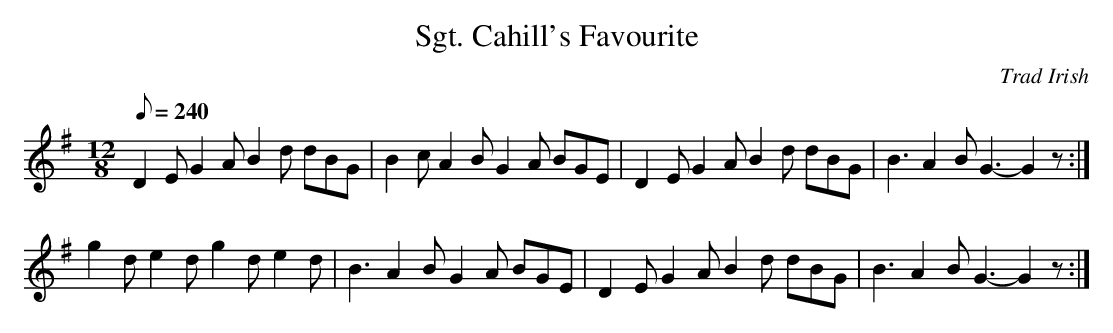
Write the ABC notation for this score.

X:1
T:Sgt. Cahill's Favourite
M:12/8
L:1/8
Q:240
C:Trad Irish
K:G
D2 E G2 A B2 d dBG|B2 c A2 B G2 A BGE|
D2 E G2 A B2 d dBG|B3 A2 B G3-G2 z:|!
g2 d e2 d g2 d e2 d|B3 A2 B G2 A BGE|
D2 E G2 A B2 d dBG|B3 A2 B G3-G2 z:|!
